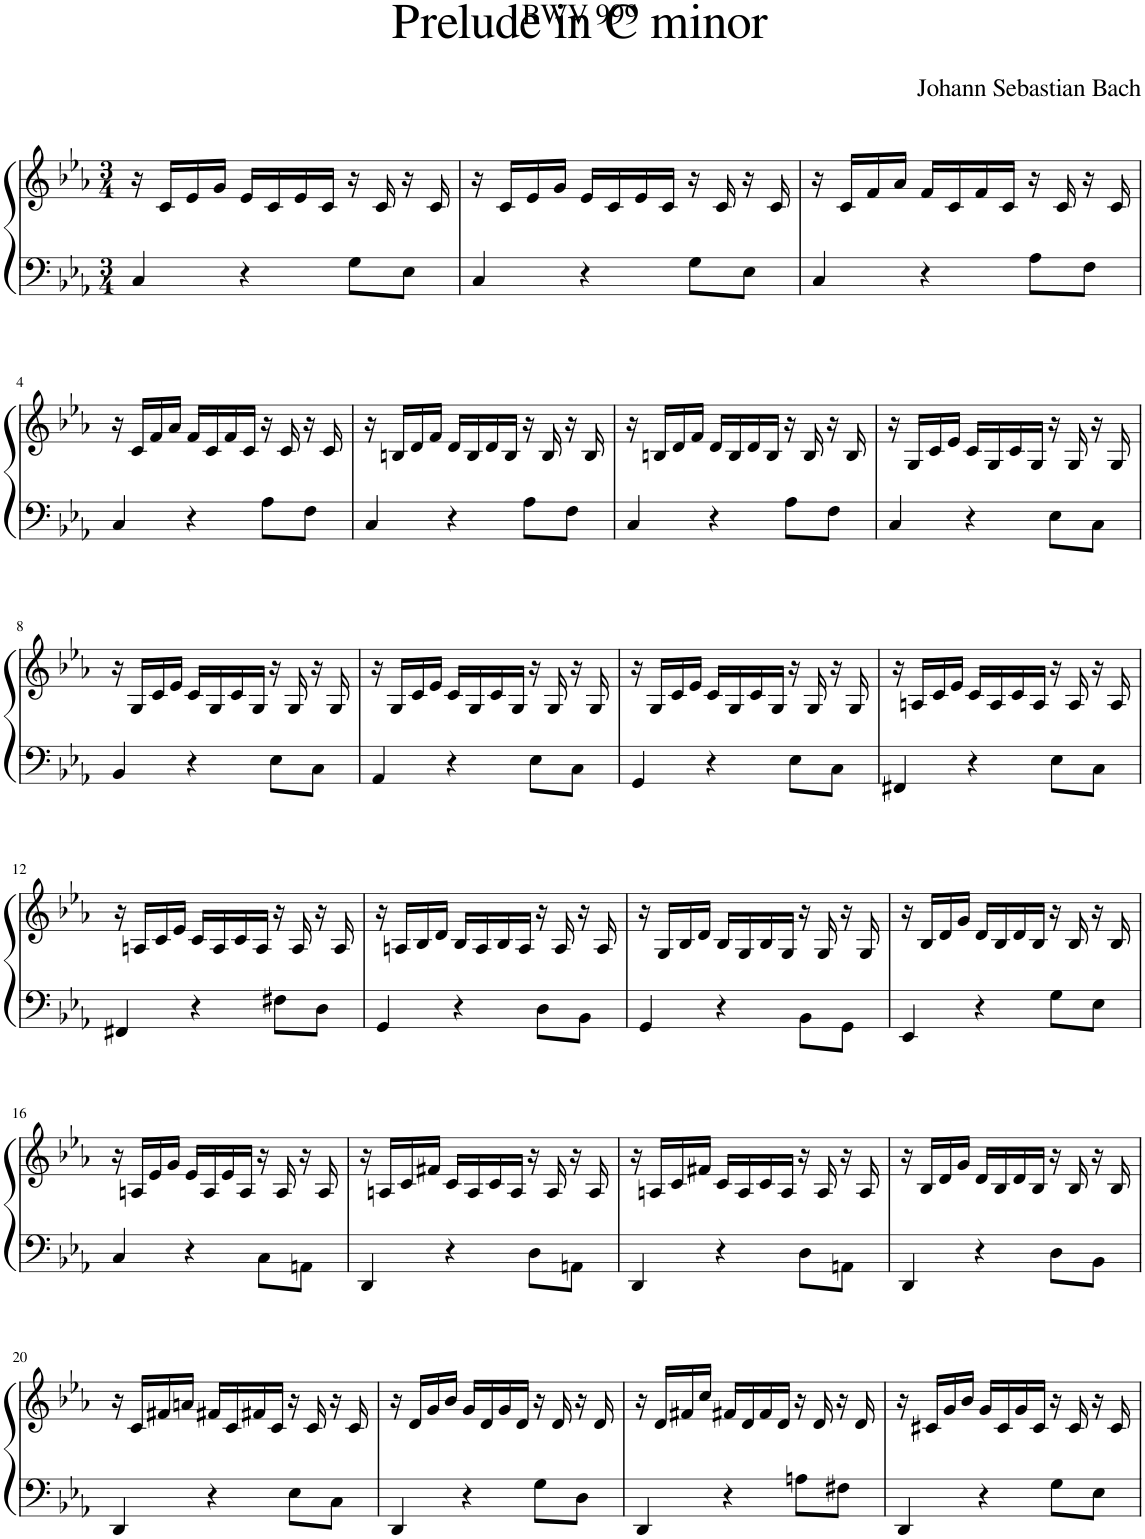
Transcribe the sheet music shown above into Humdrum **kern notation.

**kern	**kern
*part1	*part1
*staff2	*staff1
*I"Piano	*
*I'Pno	*
*clefF4	*clefG2
*k[b-e-a-]	*k[b-e-a-]
*M3/4	*M3/4
=1	=1
4C/	16r
.	16c/LL
.	16e-/
.	16g/JJ
4r	16e-/LL
.	16c/
.	16e-/
.	16c/JJ
8G\L	16r
.	16c/
8E-\J	16r
.	16c/
=2	=2
4C/	16r
.	16c/LL
.	16e-/
.	16g/JJ
4r	16e-/LL
.	16c/
.	16e-/
.	16c/JJ
8G\L	16r
.	16c/
8E-\J	16r
.	16c/
=3	=3
4C/	16r
.	16c/LL
.	16f/
.	16a-/JJ
4r	16f/LL
.	16c/
.	16f/
.	16c/JJ
8A-\L	16r
.	16c/
8F\J	16r
.	16c/
!!LO:LB:g=z
=4	=4
4C/	16r
.	16c/LL
.	16f/
.	16a-/JJ
4r	16f/LL
.	16c/
.	16f/
.	16c/JJ
8A-\L	16r
.	16c/
8F\J	16r
.	16c/
=5	=5
4C/	16r
.	16Bn/LL
.	16d/
.	16f/JJ
4r	16d/LL
.	16B/
.	16d/
.	16B/JJ
8A-\L	16r
.	16B/
8F\J	16r
.	16B/
=6	=6
4C/	16r
.	16Bn/LL
.	16d/
.	16f/JJ
4r	16d/LL
.	16B/
.	16d/
.	16B/JJ
8A-\L	16r
.	16B/
8F\J	16r
.	16B/
=7	=7
4C/	16r
.	16G/LL
.	16c/
.	16e-/JJ
4r	16c/LL
.	16G/
.	16c/
.	16G/JJ
8E-\L	16r
.	16G/
8C\J	16r
.	16G/
!!LO:LB:g=z
=8	=8
4BB-/	16r
.	16G/LL
.	16c/
.	16e-/JJ
4r	16c/LL
.	16G/
.	16c/
.	16G/JJ
8E-\L	16r
.	16G/
8C\J	16r
.	16G/
=9	=9
4AA-/	16r
.	16G/LL
.	16c/
.	16e-/JJ
4r	16c/LL
.	16G/
.	16c/
.	16G/JJ
8E-\L	16r
.	16G/
8C\J	16r
.	16G/
=10	=10
4GG/	16r
.	16G/LL
.	16c/
.	16e-/JJ
4r	16c/LL
.	16G/
.	16c/
.	16G/JJ
8E-\L	16r
.	16G/
8C\J	16r
.	16G/
=11	=11
4FF#X/	16r
.	16An/LL
.	16c/
.	16e-/JJ
4r	16c/LL
.	16A/
.	16c/
.	16A/JJ
8E-\L	16r
.	16A/
8C\J	16r
.	16A/
!!LO:LB:g=z
=12	=12
4FF#X/	16r
.	16An/LL
.	16c/
.	16e-/JJ
4r	16c/LL
.	16A/
.	16c/
.	16A/JJ
8F#X\L	16r
.	16A/
8D\J	16r
.	16A/
=13	=13
4GG/	16r
.	16An/LL
.	16B-/
.	16d/JJ
4r	16B-/LL
.	16A/
.	16B-/
.	16A/JJ
8D\L	16r
.	16A/
8BB-\J	16r
.	16A/
=14	=14
4GG/	16r
.	16G/LL
.	16B-/
.	16d/JJ
4r	16B-/LL
.	16G/
.	16B-/
.	16G/JJ
8BB-\L	16r
.	16G/
8GG\J	16r
.	16G/
=15	=15
4EE-/	16r
.	16B-/LL
.	16d/
.	16g/JJ
4r	16d/LL
.	16B-/
.	16d/
.	16B-/JJ
8G\L	16r
.	16B-/
8E-\J	16r
.	16B-/
!!LO:LB:g=z
=16	=16
4C/	16r
.	16An/LL
.	16e-/
.	16g/JJ
4r	16e-/LL
.	16A/
.	16e-/
.	16A/JJ
8C\L	16r
.	16A/
8AAn\J	16r
.	16A/
=17	=17
4DD/	16r
.	16An/LL
.	16c/
.	16f#X/JJ
4r	16c/LL
.	16A/
.	16c/
.	16A/JJ
8D\L	16r
.	16A/
8AAn\J	16r
.	16A/
=18	=18
4DD/	16r
.	16An/LL
.	16c/
.	16f#X/JJ
4r	16c/LL
.	16A/
.	16c/
.	16A/JJ
8D\L	16r
.	16A/
8AAn\J	16r
.	16A/
=19	=19
4DD/	16r
.	16B-/LL
.	16d/
.	16g/JJ
4r	16d/LL
.	16B-/
.	16d/
.	16B-/JJ
8D\L	16r
.	16B-/
8BB-\J	16r
.	16B-/
!!LO:LB:g=z
=20	=20
4DD/	16r
.	16c/LL
.	16f#X/
.	16an/JJ
4r	16f#X/LL
.	16c/
.	16f#X/
.	16c/JJ
8E-\L	16r
.	16c/
8C\J	16r
.	16c/
=21	=21
4DD/	16r
.	16d/LL
.	16g/
.	16b-/JJ
4r	16g/LL
.	16d/
.	16g/
.	16d/JJ
8G\L	16r
.	16d/
8D\J	16r
.	16d/
=22	=22
4DD/	16r
.	16d/LL
.	16f#X/
.	16cc/JJ
4r	16f#X/LL
.	16d/
.	16f#/
.	16d/JJ
8An\L	16r
.	16d/
8F#X\J	16r
.	16d/
=23	=23
4DD/	16r
.	16c#X/LL
.	16g/
.	16b-/JJ
4r	16g/LL
.	16c#/
.	16g/
.	16c#/JJ
8G\L	16r
.	16c#/
8E-\J	16r
.	16c#/
=	=
*-	*-
